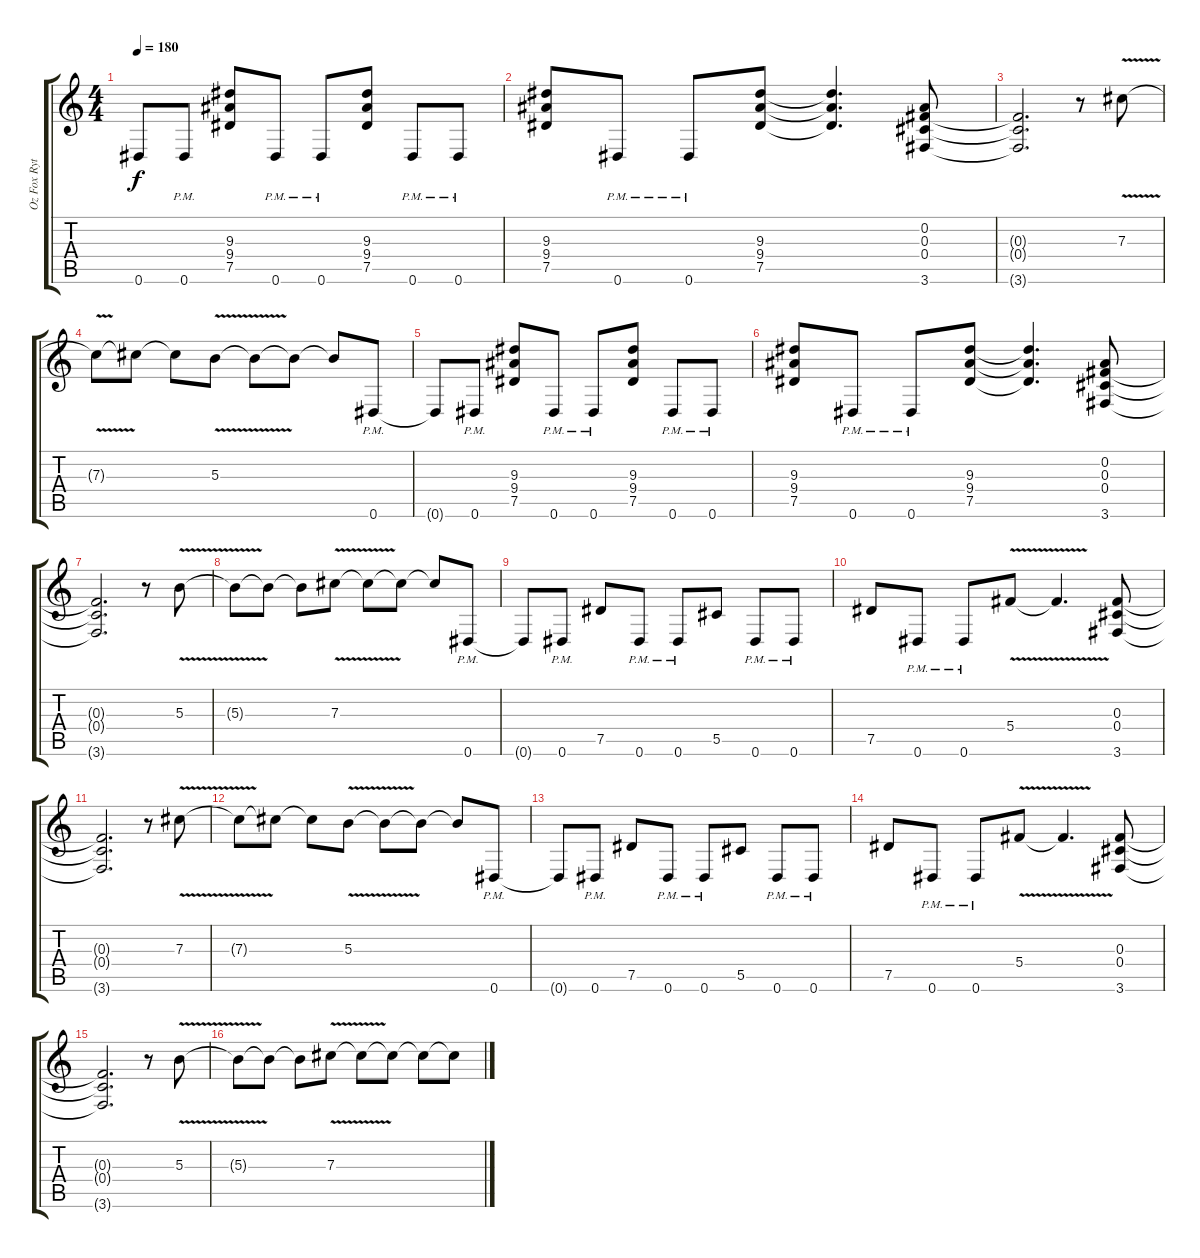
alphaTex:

\track ("Oz Fox Rythm" "Oz Fox Ryt") {instrument distortionguitar}
\staff {score tabs}
\tuning (Eb4 Bb3 Gb3 Db3 Ab2 Eb2) {hide}
\ts (4 4)
\tempo 180
\clef g2
\ks c
0.6{t}.8{dy f} 0.6{pm}.8 (9.3 9.4 7.5).8 0.6{pm}.8 0.6{pm}.8 (9.3 9.4 7.5).8 0.6{pm}.8 0.6{pm}.8 |
(9.3 9.4 7.5).8 0.6{pm}.8 0.6{pm}.8 (9.3 9.4 7.5).8 (9.3{t} 9.4{t} 7.5{t}).4{d} (0.2 0.3 0.4 3.6).8 |
(0.3{t} 0.4{t} 3.6{t}).2{d} r.8 7.3{v}.8 |
7.3{t}.8 7.3{t}.8 7.3{t}.8 5.3{v}.8 5.3{t}.8 5.3{t}.8 5.3{t}.8 0.6{pm}.8 |
0.6{t}.8 0.6{pm}.8 (9.3 9.4 7.5).8 0.6{pm}.8 0.6{pm}.8 (9.3 9.4 7.5).8 0.6{pm}.8 0.6{pm}.8 |
(9.3 9.4 7.5).8 0.6{pm}.8 0.6{pm}.8 (9.3 9.4 7.5).8 (9.3{t} 9.4{t} 7.5{t}).4{d} (0.2 0.3 0.4 3.6).8 |
(0.3{t} 0.4{t} 3.6{t}).2{d} r.8 5.3{v}.8 |
5.3{t}.8 5.3{t}.8 5.3{t}.8 7.3{v}.8 7.3{t}.8 7.3{t}.8 7.3{t}.8 0.6{pm}.8 |
0.6{t}.8 0.6{pm}.8 7.5.8 0.6{pm}.8 0.6{pm}.8 5.5.8 0.6{pm}.8 0.6{pm}.8 |
7.5.8 0.6{pm}.8 0.6{pm}.8 5.4{v}.8 5.4{v t}.4{d} (0.3 0.4 3.6).8 |
(0.3{t} 0.4{t} 3.6{t}).2{d} r.8 7.3{v}.8 |
7.3{t}.8 7.3{t}.8 7.3{t}.8 5.3{v}.8 5.3{t}.8 5.3{t}.8 5.3{t}.8 0.6{pm}.8 |
0.6{t}.8 0.6{pm}.8 7.5.8 0.6{pm}.8 0.6{pm}.8 5.5.8 0.6{pm}.8 0.6{pm}.8 |
7.5.8 0.6{pm}.8 0.6{pm}.8 5.4{v}.8 5.4{v t}.4{d} (0.3 0.4 3.6).8 |
(0.3{t} 0.4{t} 3.6{t}).2{d} r.8 5.3{v}.8 |
5.3{t}.8 5.3{t}.8 5.3{t}.8 7.3{v}.8 7.3{t}.8 7.3{t}.8 7.3{t}.8 7.3{t}.8
